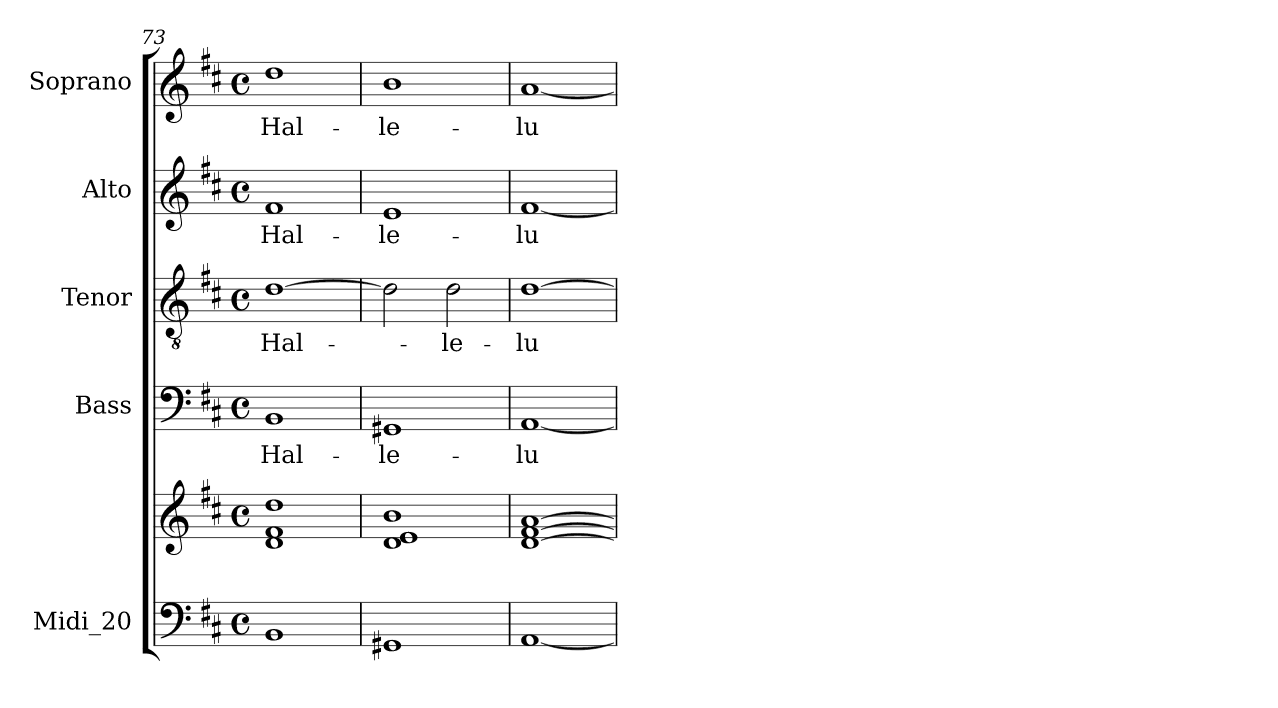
**kern	**kern	**kern	**text	**kern	**text	**kern	**text	**kern	**text
*part5	*part5	*part4	*part4	*part3	*part3	*part2	*part2	*part1	*part1
*staff6	*staff5	*staff4	*staff4	*staff3	*staff3	*staff2	*staff2	*staff1	*staff1
*I"Midi_20	*	*I"Bass	*	*I"Tenor	*	*I"Alto	*	*I"Soprano	*
*	*	*I'B	*	*I'T	*	*I'A	*	*I'S	*
*clefF4	*clefG2	*clefF4	*	*clefGv2	*	*clefG2	*	*clefG2	*
*k[f#c#]	*k[f#c#]	*k[f#c#]	*	*k[f#c#]	*	*k[f#c#]	*	*k[f#c#]	*
*D:	*D:	*D:	*	*D:	*	*D:	*	*D:	*
*M4/4	*M4/4	*M4/4	*	*M4/4	*	*M4/4	*	*M4/4	*
*met(c)	*met(c)	*met(c)	*	*met(c)	*	*met(c)	*	*met(c)	*
=73	=73	=73	=73	=73	=73	=73	=73	=73	=73
*	*^	*	*	*	*	*	*	*	*
!	!	!	!	!LO:LY:b	!	!LO:LY:b	!	!LO:LY:b	!	!LO:LY:b
1BB	1d 1f# 1dd	1ryy	1BB	Hal-	[1d	Hal-	1f#	Hal-	1dd	Hal-
=74	=74	=74	=74	=74	=74	=74	=74	=74	=74	=74
!	!	!	!	!LO:LY:b	!	!	!	!LO:LY:b	!	!LO:LY:b
1GG#X	1d 1e 1b	1ryy	1GG#X	-le-	2d]	.	1e	-le-	1b	-le-
!	!	!	!	!	!	!LO:LY:b	!	!	!	!
.	.	.	.	.	2d	le-	.	.	.	.
=75	=75	=75	=75	=75	=75	=75	=75	=75	=75	=75
!	!	!	!	!LO:LY:b	!	!LO:LY:b	!	!LO:LY:b	!	!LO:LY:b
[1AA	[1d [1f# [1a	1ryy	[1AA	-lu-	[1d	-lu-	[1f#	-lu-	[1a	-lu-
*	*v	*v	*	*	*	*	*	*	*	*
=	=	=	=	=	=	=	=	=	=
*-	*-	*-	*-	*-	*-	*-	*-	*-	*-
